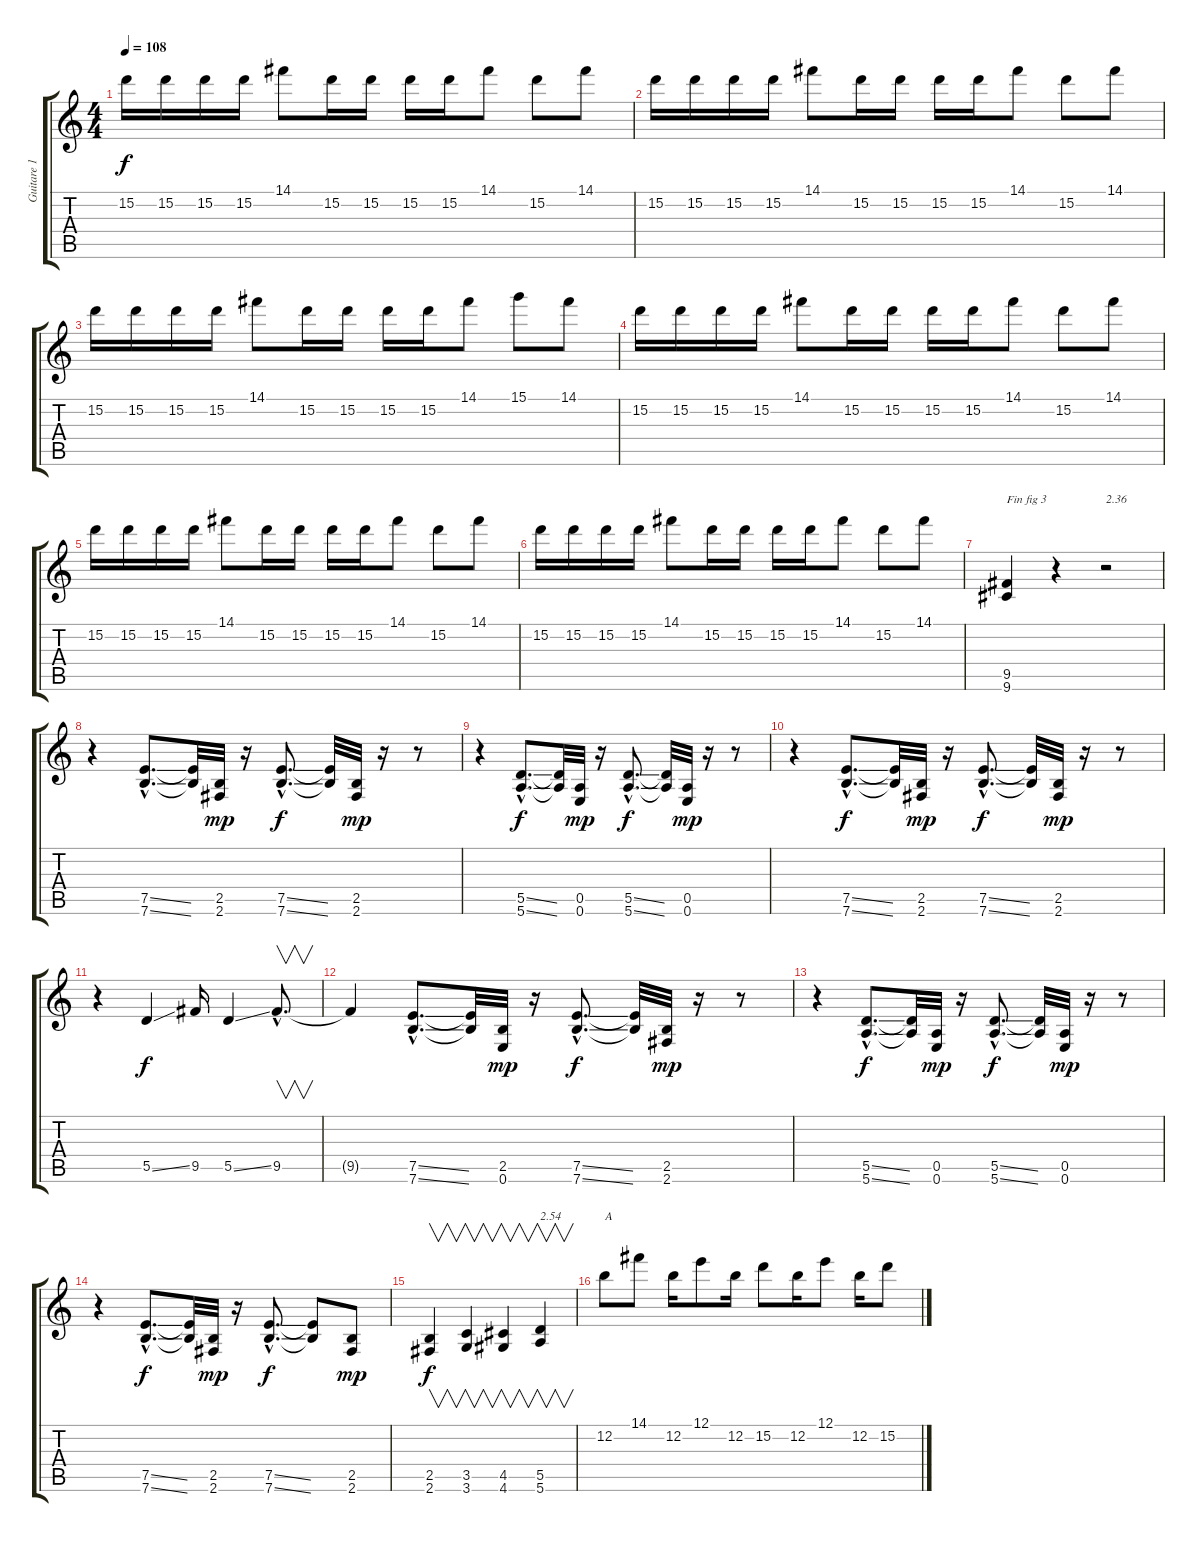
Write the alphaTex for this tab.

\track ("Guitare 1 *" "Guitare 1 ") {instrument distortionguitar}
\staff {score tabs}
\tuning (E4 B3 G3 D3 A2 E2) {hide}
\ts (4 4)
\tempo 108
\clef g2
\ks c
15.2.16{dy f} 15.2.16 15.2.16 15.2.16 14.1.8 15.2.16 15.2.16 15.2.16 15.2.16 14.1.8 15.2.8 14.1.8 |
15.2.16 15.2.16 15.2.16 15.2.16 14.1.8 15.2.16 15.2.16 15.2.16 15.2.16 14.1.8 15.2.8 14.1.8 |
15.2.16 15.2.16 15.2.16 15.2.16 14.1.8 15.2.16 15.2.16 15.2.16 15.2.16 14.1.8 15.1.8 14.1.8 |
15.2.16 15.2.16 15.2.16 15.2.16 14.1.8 15.2.16 15.2.16 15.2.16 15.2.16 14.1.8 15.2.8 14.1.8 |
15.2.16 15.2.16 15.2.16 15.2.16 14.1.8 15.2.16 15.2.16 15.2.16 15.2.16 14.1.8 15.2.8 14.1.8 |
15.2.16 15.2.16 15.2.16 15.2.16 14.1.8 15.2.16 15.2.16 15.2.16 15.2.16 14.1.8 15.2.8 14.1.8 |
(9.5 9.6).4{txt "Fin fig 3"} r.4 r.2{txt "2.36"} |
r.4 (7.5{ss hac} 7.6{ss hac}).8{d} (7.5{t} 7.6{t}).32 (2.5 2.6).32{dy mp} r.16 (7.5{ss hac} 7.6{ss hac}).8{d dy f} (7.5{t} 7.6{t}).32 (2.5 2.6).32{dy mp} r.16 r.8 |
r.4 (5.5{ss hac} 5.6{ss hac}).8{d dy f} (5.5{t} 5.6{t}).32 (0.5 0.6).32{dy mp} r.16 (5.5{ss hac} 5.6{ss hac}).8{d dy f} (5.5{t} 5.6{t}).32 (0.5 0.6).32{dy mp} r.16 r.8 |
r.4 (7.5{ss hac} 7.6{ss hac}).8{d dy f} (7.5{t} 7.6{t}).32 (2.5 2.6).32{dy mp} r.16 (7.5{ss hac} 7.6{ss hac}).8{d dy f} (7.5{t} 7.6{t}).32 (2.5 2.6).32{dy mp} r.16 r.8 |
r.4 5.5{ss}.4{dy f} 9.5.16 5.5{ss}.4 9.5{hac}.8{v d} |
9.5{t}.4 (7.5{ss hac} 7.6{ss hac}).8{d} (7.5{t} 7.6{t}).32 (2.5 0.6).32{dy mp} r.16 (7.5{ss hac} 7.6{ss hac}).8{d dy f} (7.5{t} 7.6{t}).32 (2.5 2.6).32{dy mp} r.16 r.8 |
r.4 (5.5{ss hac} 5.6{ss hac}).8{d dy f} (5.5{t} 5.6{t}).32 (0.5 0.6).32{dy mp} r.16 (5.5{ss hac} 5.6{ss hac}).8{d dy f} (5.5{t} 5.6{t}).32 (0.5 0.6).32{dy mp} r.16 r.8 |
r.4 (7.5{ss hac} 7.6{ss hac}).8{d dy f} (7.5{t} 7.6{t}).32 (2.5 2.6).32{dy mp} r.16 (7.5{ss hac} 7.6{ss hac}).8{d dy f} (7.5{t} 7.6{t}).8 (2.5 2.6).8{dy mp} |
(2.5 2.6).4{v dy f} (3.5 3.6).4{v} (4.5 4.6).4{v} (5.5 5.6).4{v txt "2.54"} |
12.2.8{txt "A"} 14.1.8 12.2.16 12.1.8 12.2.16 15.2.8 12.2.16 12.1.8 12.2.16 15.2.8
